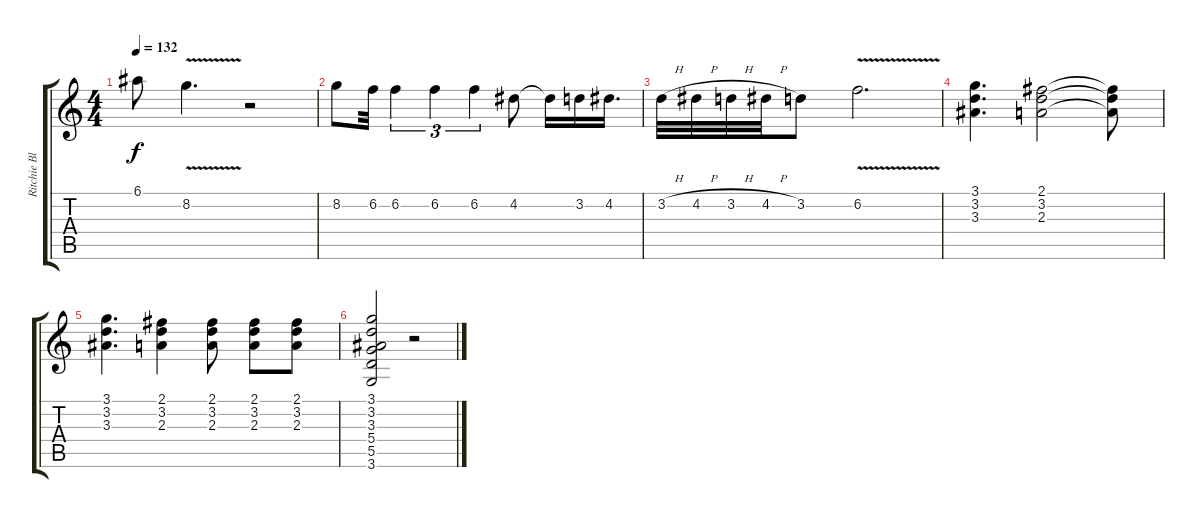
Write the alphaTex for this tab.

\track ("Ritchie Blackmore" "Ritchie Bl") {instrument overdrivenguitar}
\staff {score tabs}
\tuning (E4 B3 G3 D3 A2 E2) {hide}
\ts (4 4)
\tempo 132
\clef g2
\ks c
6.1.8{dy f} 8.2{v}.4{d} r.2 |
8.2.8 6.2.32 6.2.4{tu (3 2)} 6.2.4{tu (3 2)} 6.2.4{tu (3 2)} 4.2.8 4.2{t}.16 3.2.16 4.2.16{d} |
3.2{h}.32 4.2{h}.32 3.2{h}.32 4.2{h}.32 3.2.8 6.2{v}.2{d} |
(3.1 3.2 3.3).4{d} (2.1 3.2 2.3).2 (2.1{t} 3.2{t} 2.3{t}).8 |
(3.1 3.2 3.3).4{d} (2.1 3.2 2.3).4 (2.1 3.2 2.3).8 (2.1 3.2 2.3).8 (2.1 3.2 2.3).8 |
(3.1 3.2 3.3 5.4 5.5 3.6).2 r.2
